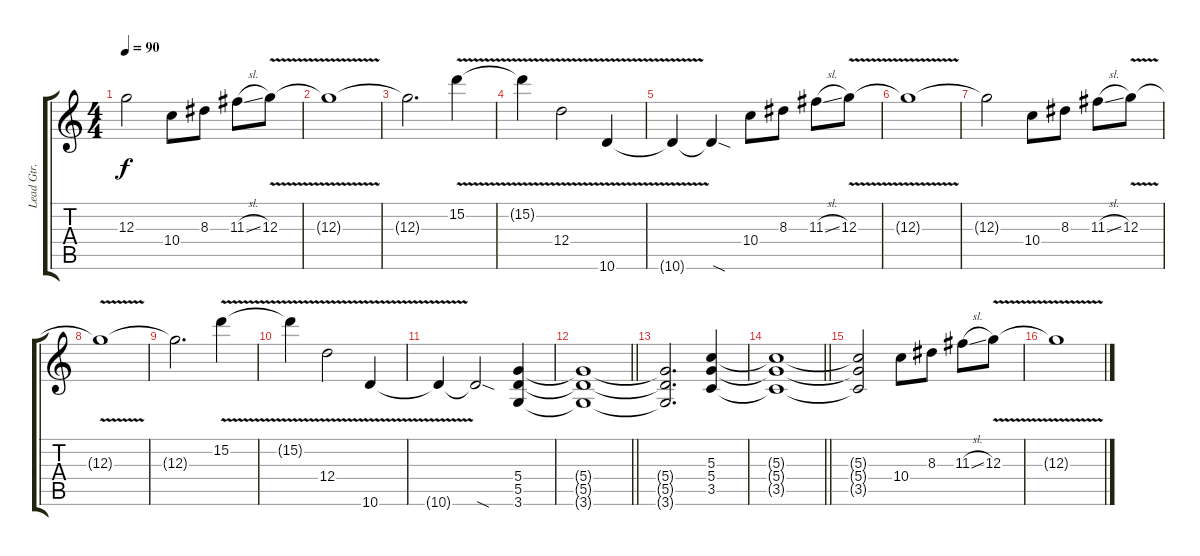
\track ("Lead Gtr." "Lead Gtr.") {instrument distortionguitar}
\staff {score tabs}
\tuning (E4 B3 G3 D3 A2 E2) {hide}
\ts (4 4)
\tempo 90
\clef g2
\ks c
12.3{t}.2{dy f} 10.4.8 8.3.8 11.3{sl}.8 12.3{v}.8 |
12.3{t}.1 |
12.3{t}.2{d} 15.2{v}.4 |
15.2{t}.4 12.4{v}.2 10.6{v}.4 |
10.6{t}.4 10.6{sod t}.4 10.4.8 8.3.8 11.3{sl}.8 12.3{v}.8 |
12.3{t}.1 |
12.3{t}.2 10.4.8 8.3.8 11.3{sl}.8 12.3{v}.8 |
12.3{t}.1 |
12.3{t}.2{d} 15.2{v}.4 |
15.2{t}.4 12.4{v}.2 10.6{v}.4 |
10.6{t}.4 10.6{sod t}.2 (5.4 5.5 3.6).4 |
\barLineRight lightlight
(5.4{t} 5.5{t} 3.6{t}).1 |
(5.4{t} 5.5{t} 3.6{t}).2{d} (5.3 5.4 3.5).4 |
\barLineRight lightlight
(5.3{t} 5.4{t} 3.5{t}).1 |
\section ("" "")
(5.3{t} 5.4{t} 3.5{t}).2 10.4.8 8.3.8 11.3{sl}.8 12.3{v}.8 |
12.3{t}.1
